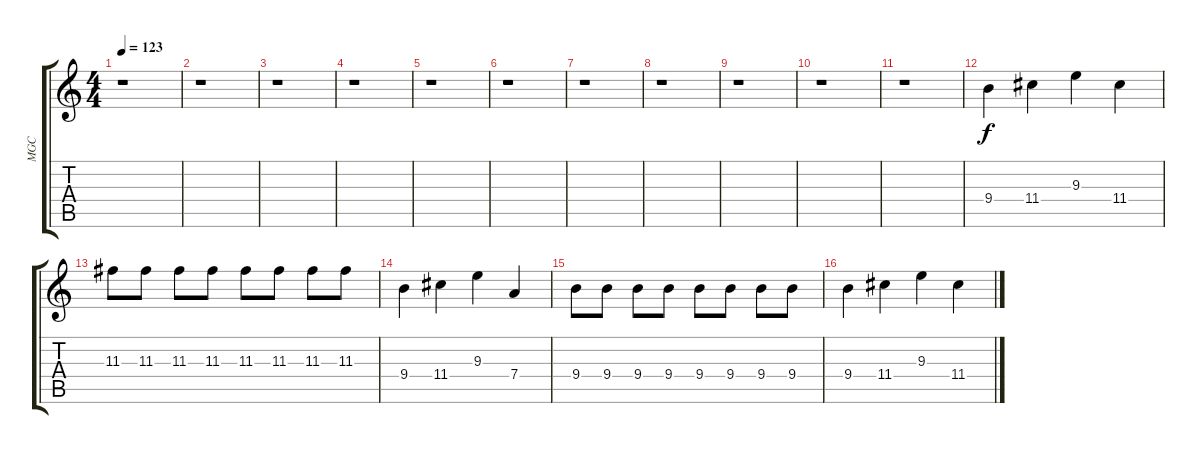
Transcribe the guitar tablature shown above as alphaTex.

\track ("MGC" "MGC") {instrument distortionguitar}
\staff {score tabs}
\tuning (E4 B3 G3 D3 A2 E2) {hide}
\ts (4 4)
\tempo 123
\clef g2
\ks c
r.1{dy f} |
r.1 |
r.1 |
r.1 |
r.1 |
r.1 |
r.1 |
r.1 |
r.1 |
r.1 |
r.1 |
9.4.4 11.4.4 9.3.4 11.4.4 |
11.3.8 11.3.8 11.3.8 11.3.8 11.3.8 11.3.8 11.3.8 11.3.8 |
9.4.4 11.4.4 9.3.4 7.4.4 |
9.4.8 9.4.8 9.4.8 9.4.8 9.4.8 9.4.8 9.4.8 9.4.8 |
9.4.4 11.4.4 9.3.4 11.4.4
